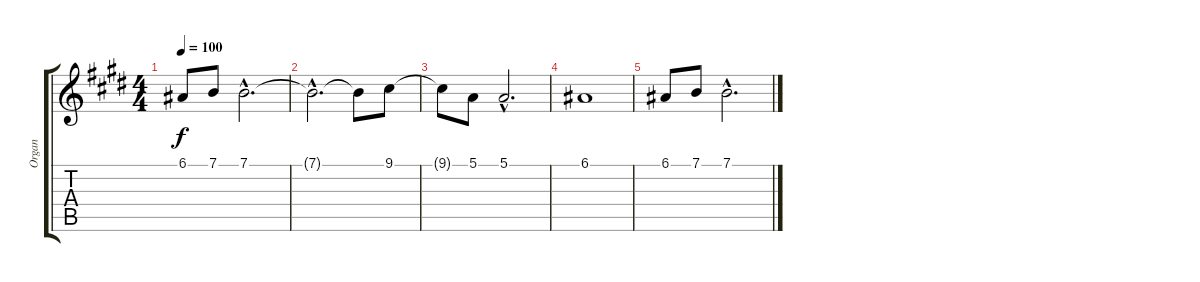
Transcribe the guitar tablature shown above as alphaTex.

\track ("Organ" "Organ") {instrument rockorgan}
\staff {score tabs}
\tuning (E4 B3 G3 D3 A2 E2) {hide}
\ts (4 4)
\tempo 100
\clef g2
\ks e
6.1.8{dy f} 7.1.8 7.1{hac}.2{d} |
7.1{hac t}.2{d} 7.1{t}.8 9.1.8 |
9.1{t}.8 5.1.8 5.1{hac}.2{d} |
6.1.1 |
6.1.8 7.1.8 7.1{hac}.2{d}
